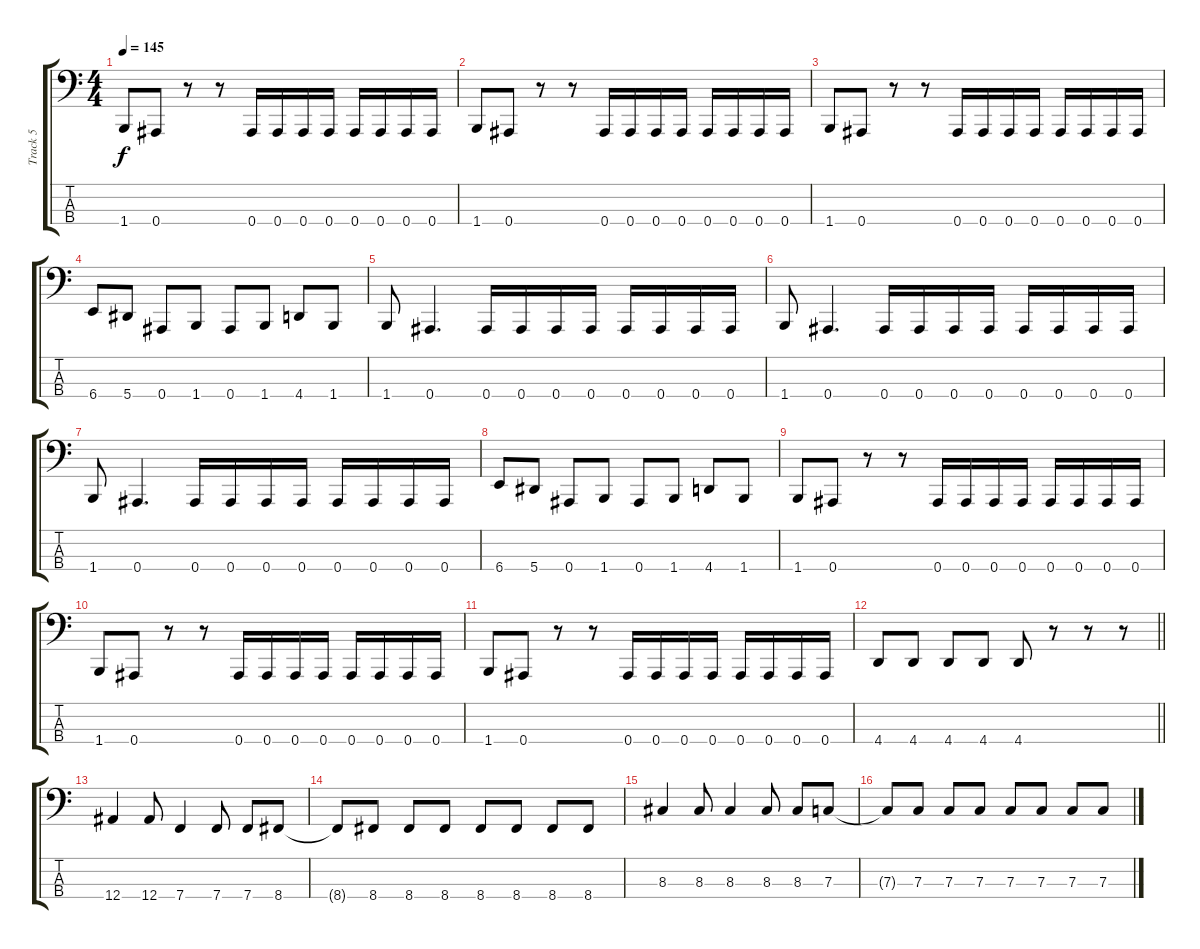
\track ("Track 5" "Track 5") {instrument electricbasspick}
\staff {score tabs}
\tuning (Eb2 Bb1 F1 Bb0) {hide}
\ts (4 4)
\tempo 145
\clef f4
\ks c
1.4.8{dy f} 0.4.8 r.8 r.8 0.4.16 0.4.16 0.4.16 0.4.16 0.4.16 0.4.16 0.4.16 0.4.16 |
1.4.8 0.4.8 r.8 r.8 0.4.16 0.4.16 0.4.16 0.4.16 0.4.16 0.4.16 0.4.16 0.4.16 |
1.4.8 0.4.8 r.8 r.8 0.4.16 0.4.16 0.4.16 0.4.16 0.4.16 0.4.16 0.4.16 0.4.16 |
6.4.8 5.4.8 0.4.8 1.4.8 0.4.8 1.4.8 4.4.8 1.4.8 |
1.4.8 0.4.4{d} 0.4.16 0.4.16 0.4.16 0.4.16 0.4.16 0.4.16 0.4.16 0.4.16 |
1.4.8 0.4.4{d} 0.4.16 0.4.16 0.4.16 0.4.16 0.4.16 0.4.16 0.4.16 0.4.16 |
1.4.8 0.4.4{d} 0.4.16 0.4.16 0.4.16 0.4.16 0.4.16 0.4.16 0.4.16 0.4.16 |
6.4.8 5.4.8 0.4.8 1.4.8 0.4.8 1.4.8 4.4.8 1.4.8 |
1.4.8 0.4.8 r.8 r.8 0.4.16 0.4.16 0.4.16 0.4.16 0.4.16 0.4.16 0.4.16 0.4.16 |
1.4.8 0.4.8 r.8 r.8 0.4.16 0.4.16 0.4.16 0.4.16 0.4.16 0.4.16 0.4.16 0.4.16 |
1.4.8 0.4.8 r.8 r.8 0.4.16 0.4.16 0.4.16 0.4.16 0.4.16 0.4.16 0.4.16 0.4.16 |
\barLineRight lightlight
4.4.8 4.4.8 4.4.8 4.4.8 4.4.8 r.8 r.8 r.8 |
\section ("" "")
12.4.4 12.4.8 7.4.4 7.4.8 7.4.8 8.4.8 |
8.4{t}.8 8.4.8 8.4.8 8.4.8 8.4.8 8.4.8 8.4.8 8.4.8 |
8.3.4 8.3.8 8.3.4 8.3.8 8.3.8 7.3.8 |
7.3{t}.8 7.3.8 7.3.8 7.3.8 7.3.8 7.3.8 7.3.8 7.3.8
